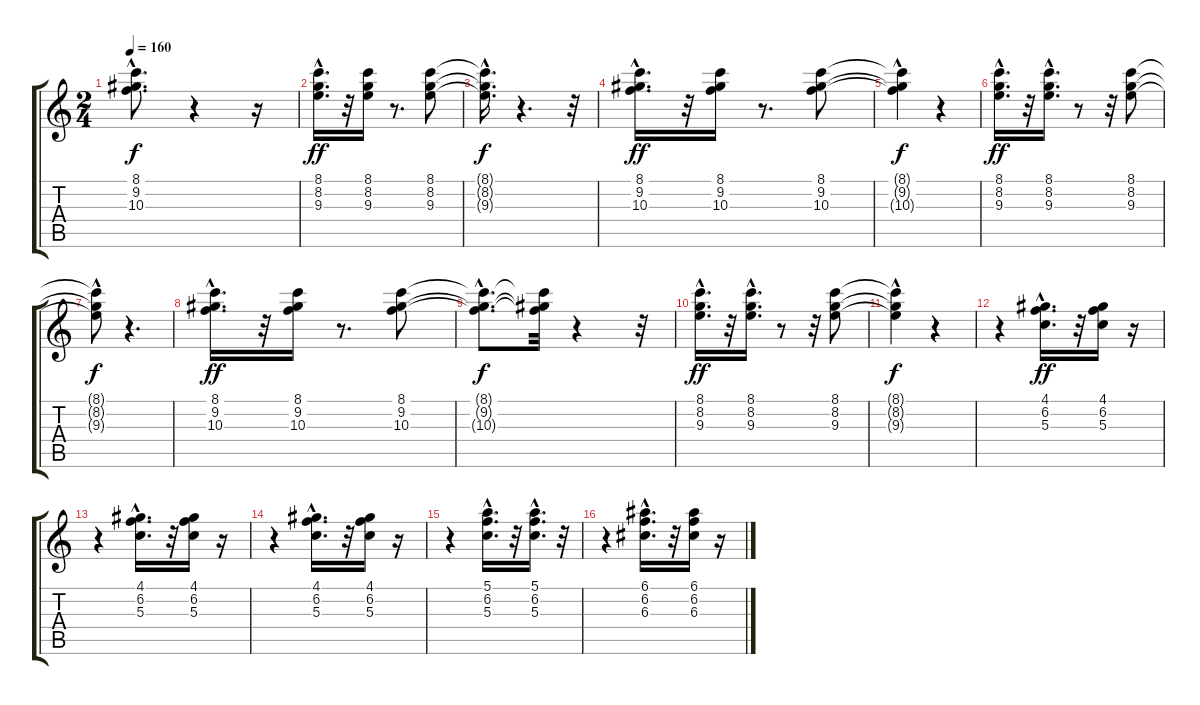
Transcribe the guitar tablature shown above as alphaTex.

\track "" {instrument acousticguitarsteel}
\staff {score tabs}
\tuning (E4 B3 G3 D3 A2 E2) {hide}
\ts (2 4)
\tempo 160
\clef g2
\ks c
(8.1{hac t} 9.2{hac t} 10.3{t}).8{d dy f} r.4 r.16 |
(8.1{hac} 8.2 9.3).16{d dy ff} r.32 (8.1 8.2 9.3).16 r.8{d} (8.1 8.2 9.3).8 |
(8.1{hac t} 8.2{hac t} 9.3{hac t}).16{d dy f} r.4{d} r.32 |
(8.1{hac} 9.2 10.3).16{d dy ff} r.32 (8.1 9.2 10.3).16 r.8{d} (8.1 9.2 10.3).8 |
(8.1{hac t} 9.2{t} 10.3{hac t}).4{dy f} r.4 |
(8.1{hac} 8.2 9.3).16{d dy ff} r.32 (8.1{hac} 8.2 9.3{hac}).16{d} r.8 r.32 (8.1 8.2 9.3).8 |
(8.1{t} 8.2{t} 9.3{hac t}).8{dy f} r.4{d} |
(8.1{hac} 9.2 10.3).16{d dy ff} r.32 (8.1 9.2 10.3).16 r.8{d} (8.1 9.2 10.3).8 |
(8.1{hac t} 9.2{hac t} 10.3{hac t}).8{d dy f} (8.1{t} 9.2{t} 10.3{t}).32 r.4 r.32 |
(8.1{hac} 8.2 9.3).16{d dy ff} r.32 (8.1{hac} 8.2 9.3{hac}).16{d} r.8 r.32 (8.1 8.2 9.3).8 |
(8.1{t} 8.2{t} 9.3{hac t}).4{dy f} r.4 |
r.4 (4.1{hac} 6.2{hac} 5.3{hac}).16{d dy ff} r.32 (4.1 6.2 5.3).16 r.16 |
r.4 (4.1{hac} 6.2 5.3).16{d} r.32 (4.1 6.2 5.3).16 r.16 |
r.4 (4.1{hac} 6.2{hac} 5.3{hac}).16{d} r.32 (4.1 6.2 5.3).16 r.16 |
r.4 (5.1{hac} 6.2{hac} 5.3{hac}).16{d} r.32 (5.1{hac} 6.2 5.3).16{d} r.32 |
r.4 (6.1{hac} 6.2{hac} 6.3{hac}).16{d} r.32 (6.1 6.2 6.3).16 r.16
